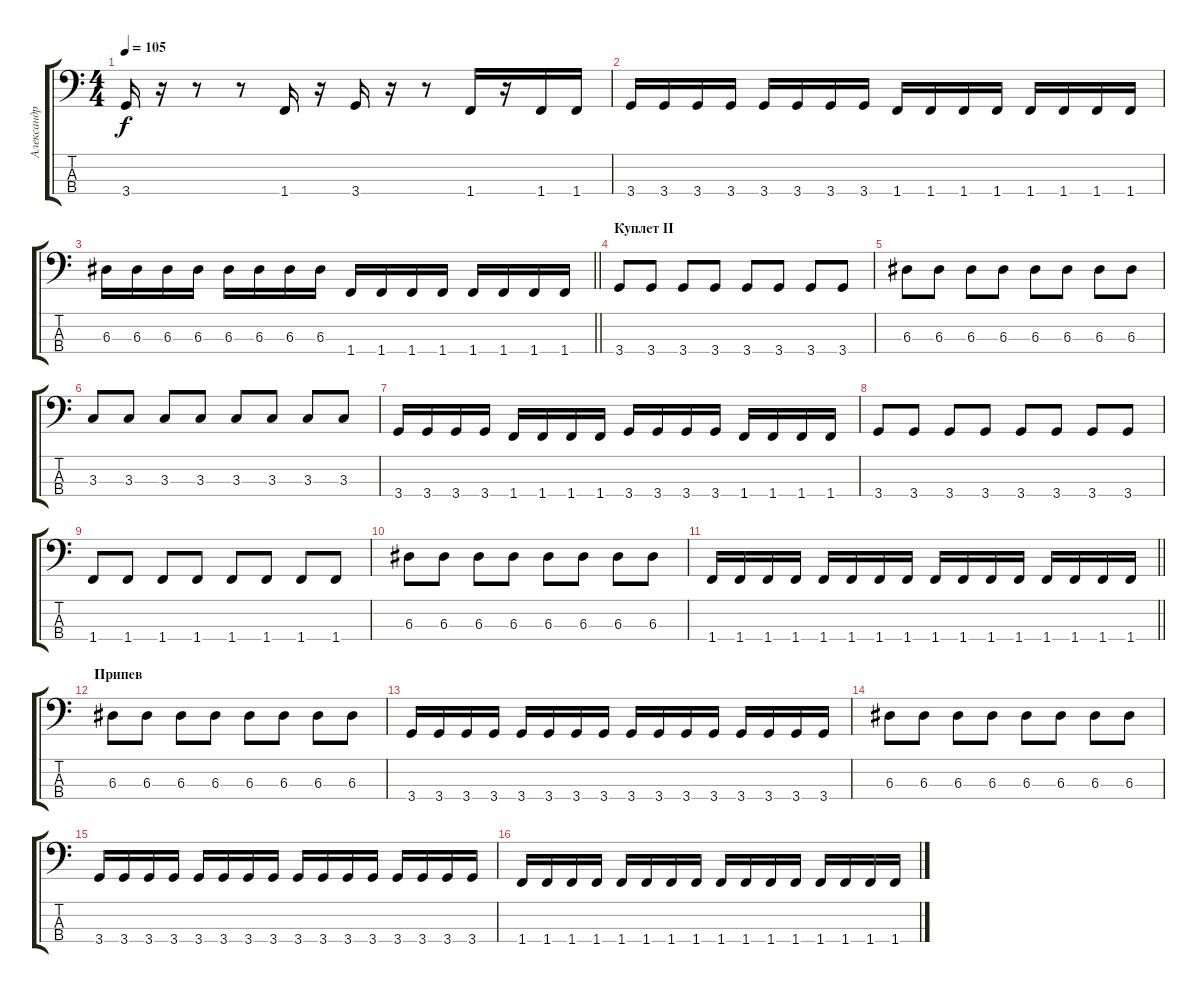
\track ("Александр Тимонин" "Александр ") {instrument electricbassfinger}
\staff {score tabs}
\tuning (G2 D2 A1 E1) {hide}
\ts (4 4)
\tempo 105
\clef f4
\ks c
3.4.16{dy f} r.16 r.8 r.8 1.4.16 r.16 3.4.16 r.16 r.8 1.4.16 r.16 1.4.16 1.4.16 |
3.4.16 3.4.16 3.4.16 3.4.16 3.4.16 3.4.16 3.4.16 3.4.16 1.4.16 1.4.16 1.4.16 1.4.16 1.4.16 1.4.16 1.4.16 1.4.16 |
\barLineRight lightlight
6.3.16 6.3.16 6.3.16 6.3.16 6.3.16 6.3.16 6.3.16 6.3.16 1.4.16 1.4.16 1.4.16 1.4.16 1.4.16 1.4.16 1.4.16 1.4.16 |
\section ("" "Куплет II")
3.4.8 3.4.8 3.4.8 3.4.8 3.4.8 3.4.8 3.4.8 3.4.8 |
6.3.8 6.3.8 6.3.8 6.3.8 6.3.8 6.3.8 6.3.8 6.3.8 |
3.3.8 3.3.8 3.3.8 3.3.8 3.3.8 3.3.8 3.3.8 3.3.8 |
3.4.16 3.4.16 3.4.16 3.4.16 1.4.16 1.4.16 1.4.16 1.4.16 3.4.16 3.4.16 3.4.16 3.4.16 1.4.16 1.4.16 1.4.16 1.4.16 |
3.4.8 3.4.8 3.4.8 3.4.8 3.4.8 3.4.8 3.4.8 3.4.8 |
1.4.8 1.4.8 1.4.8 1.4.8 1.4.8 1.4.8 1.4.8 1.4.8 |
6.3.8 6.3.8 6.3.8 6.3.8 6.3.8 6.3.8 6.3.8 6.3.8 |
\barLineRight lightlight
1.4.16 1.4.16 1.4.16 1.4.16 1.4.16 1.4.16 1.4.16 1.4.16 1.4.16 1.4.16 1.4.16 1.4.16 1.4.16 1.4.16 1.4.16 1.4.16 |
\section ("" "Припев")
6.3.8 6.3.8 6.3.8 6.3.8 6.3.8 6.3.8 6.3.8 6.3.8 |
3.4.16 3.4.16 3.4.16 3.4.16 3.4.16 3.4.16 3.4.16 3.4.16 3.4.16 3.4.16 3.4.16 3.4.16 3.4.16 3.4.16 3.4.16 3.4.16 |
6.3.8 6.3.8 6.3.8 6.3.8 6.3.8 6.3.8 6.3.8 6.3.8 |
3.4.16 3.4.16 3.4.16 3.4.16 3.4.16 3.4.16 3.4.16 3.4.16 3.4.16 3.4.16 3.4.16 3.4.16 3.4.16 3.4.16 3.4.16 3.4.16 |
1.4.16 1.4.16 1.4.16 1.4.16 1.4.16 1.4.16 1.4.16 1.4.16 1.4.16 1.4.16 1.4.16 1.4.16 1.4.16 1.4.16 1.4.16 1.4.16
